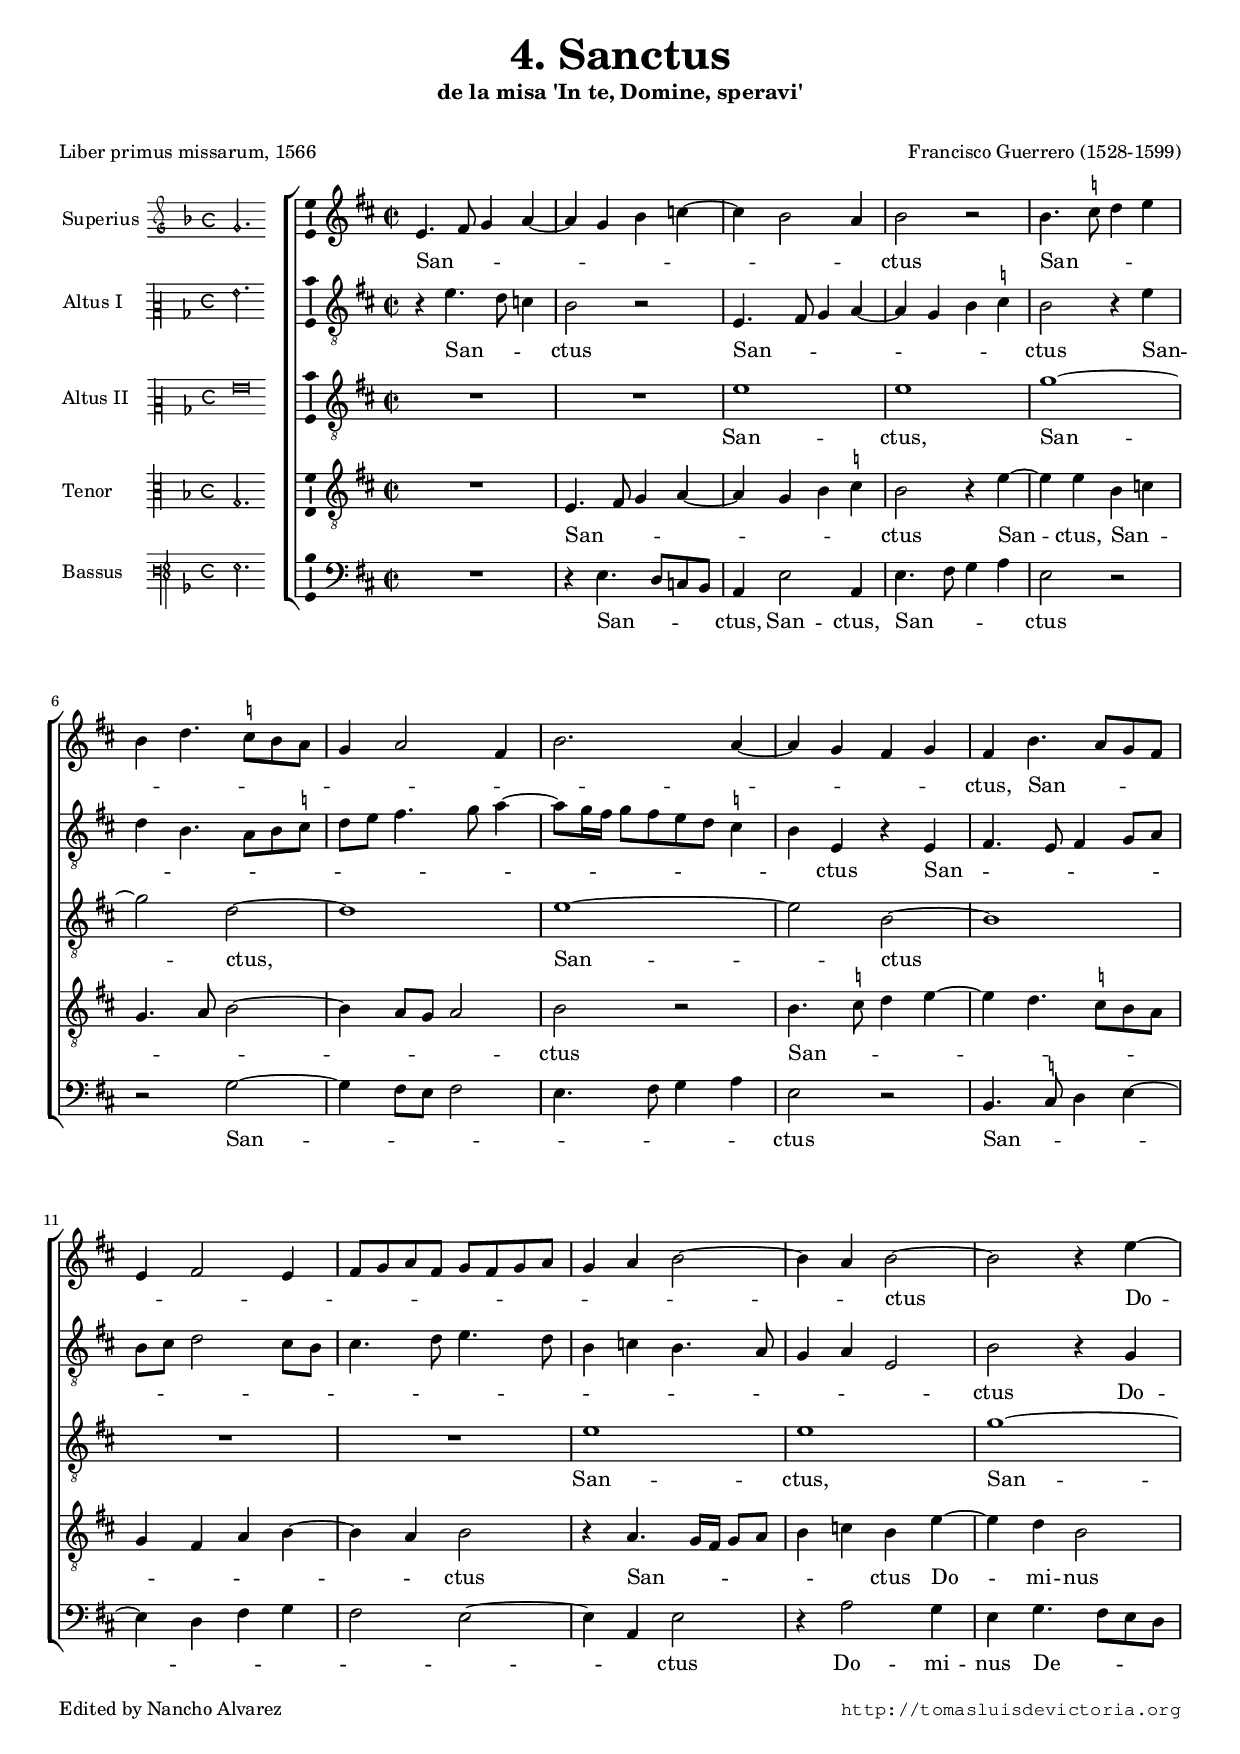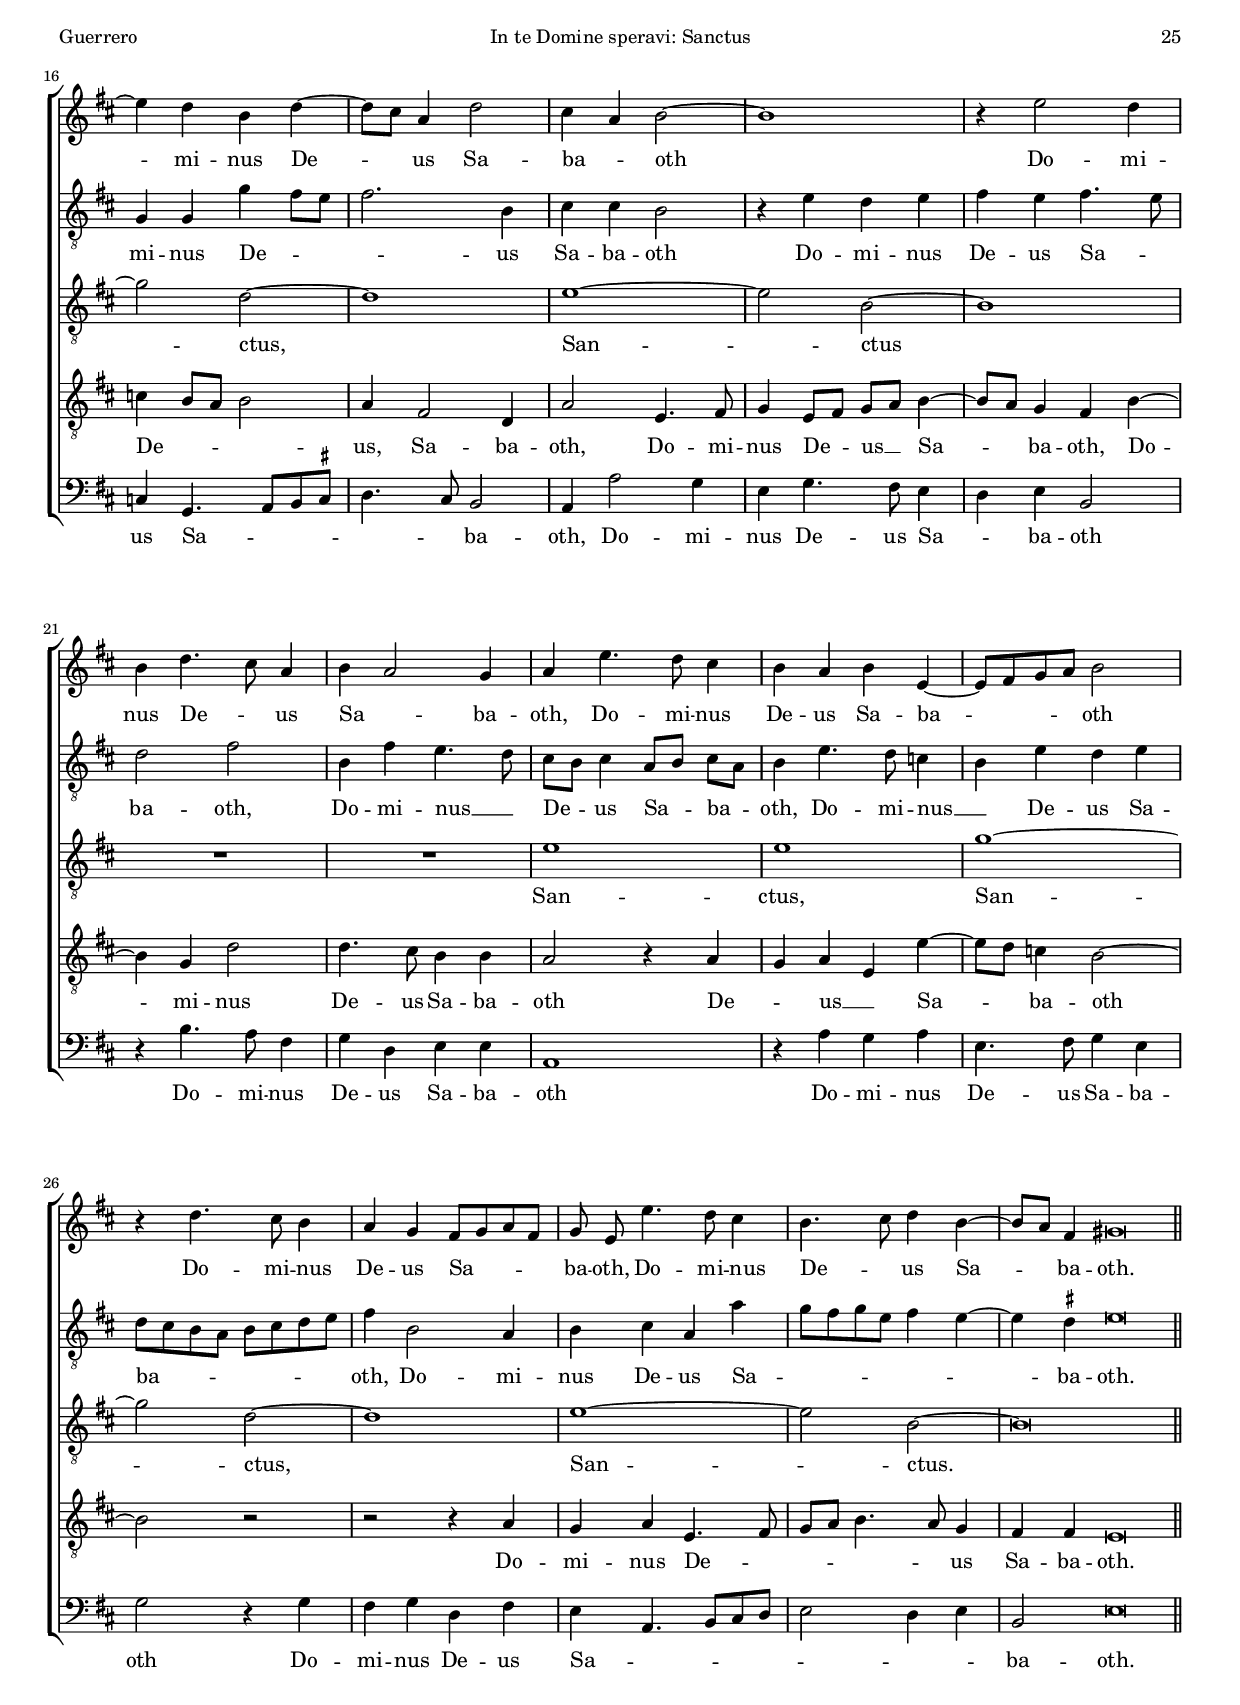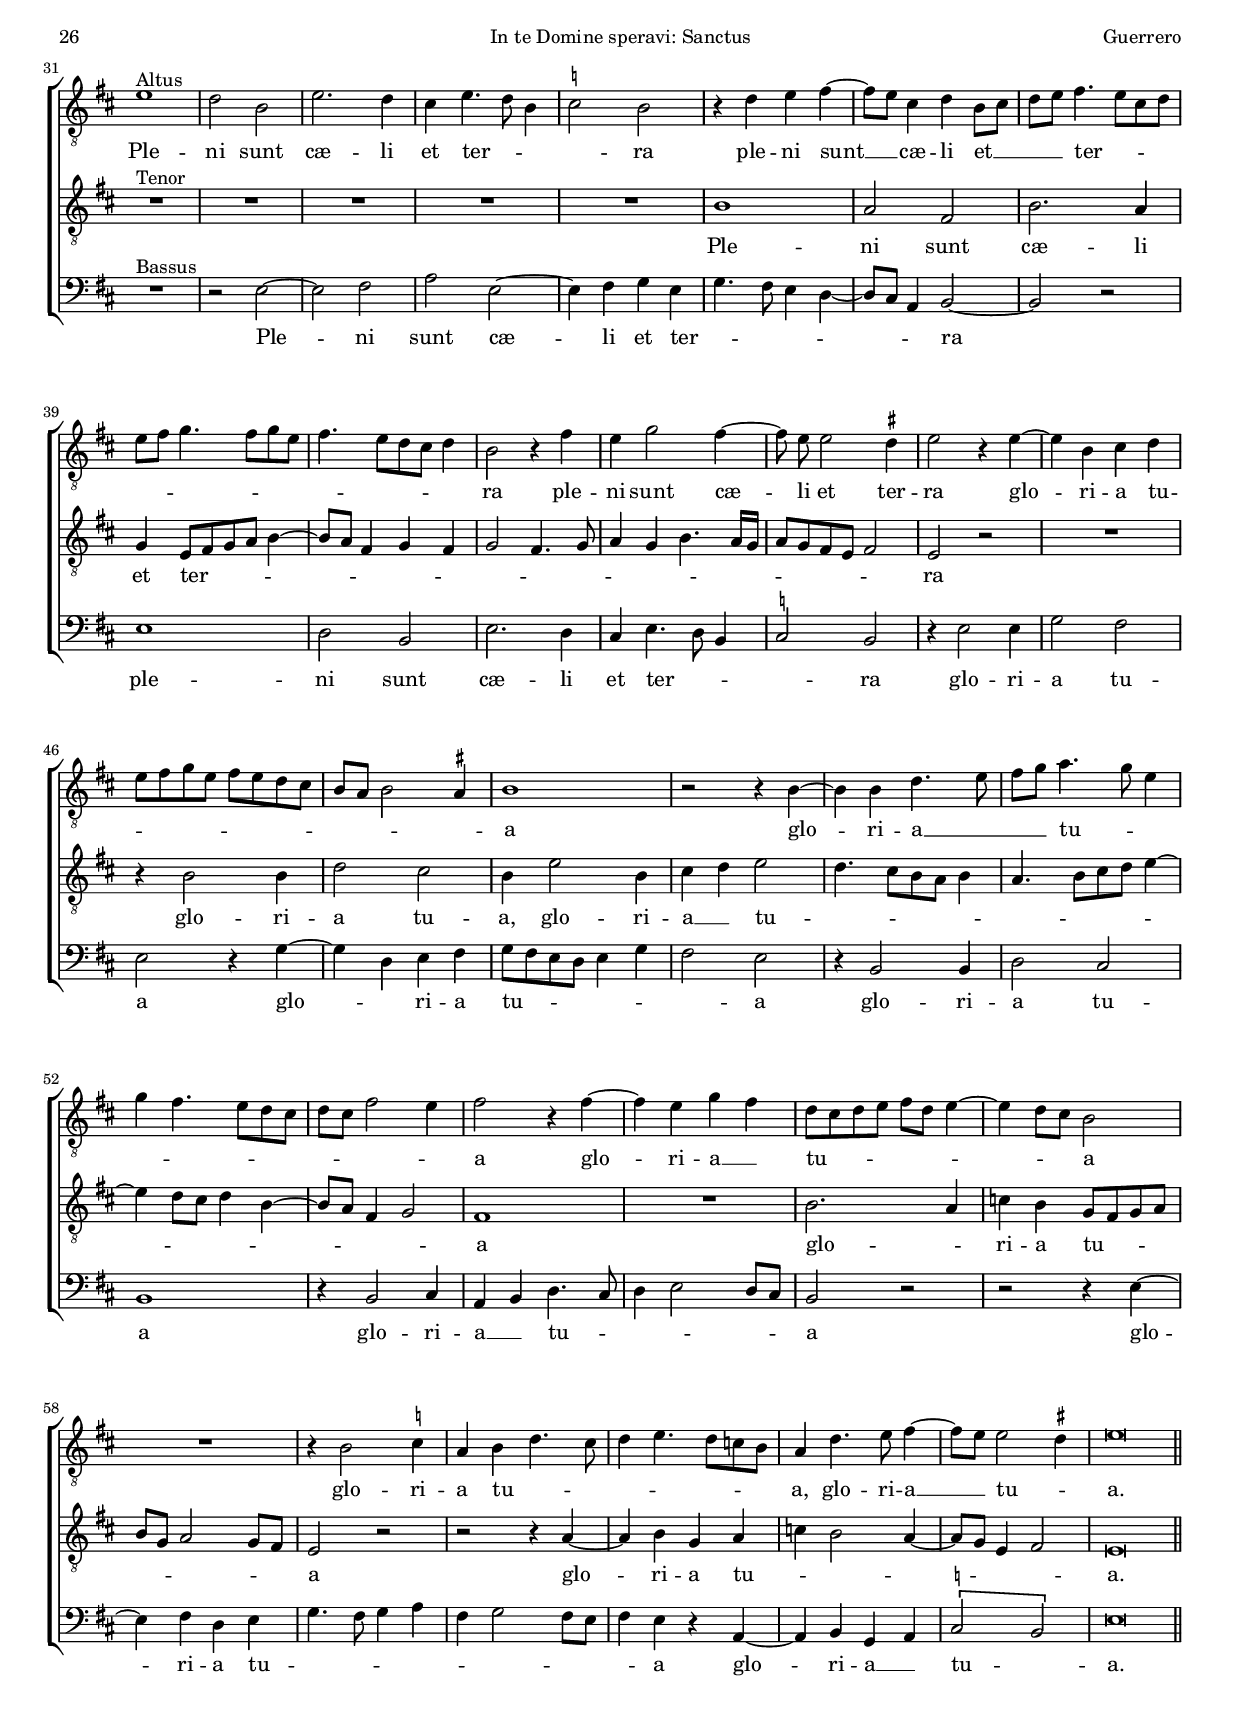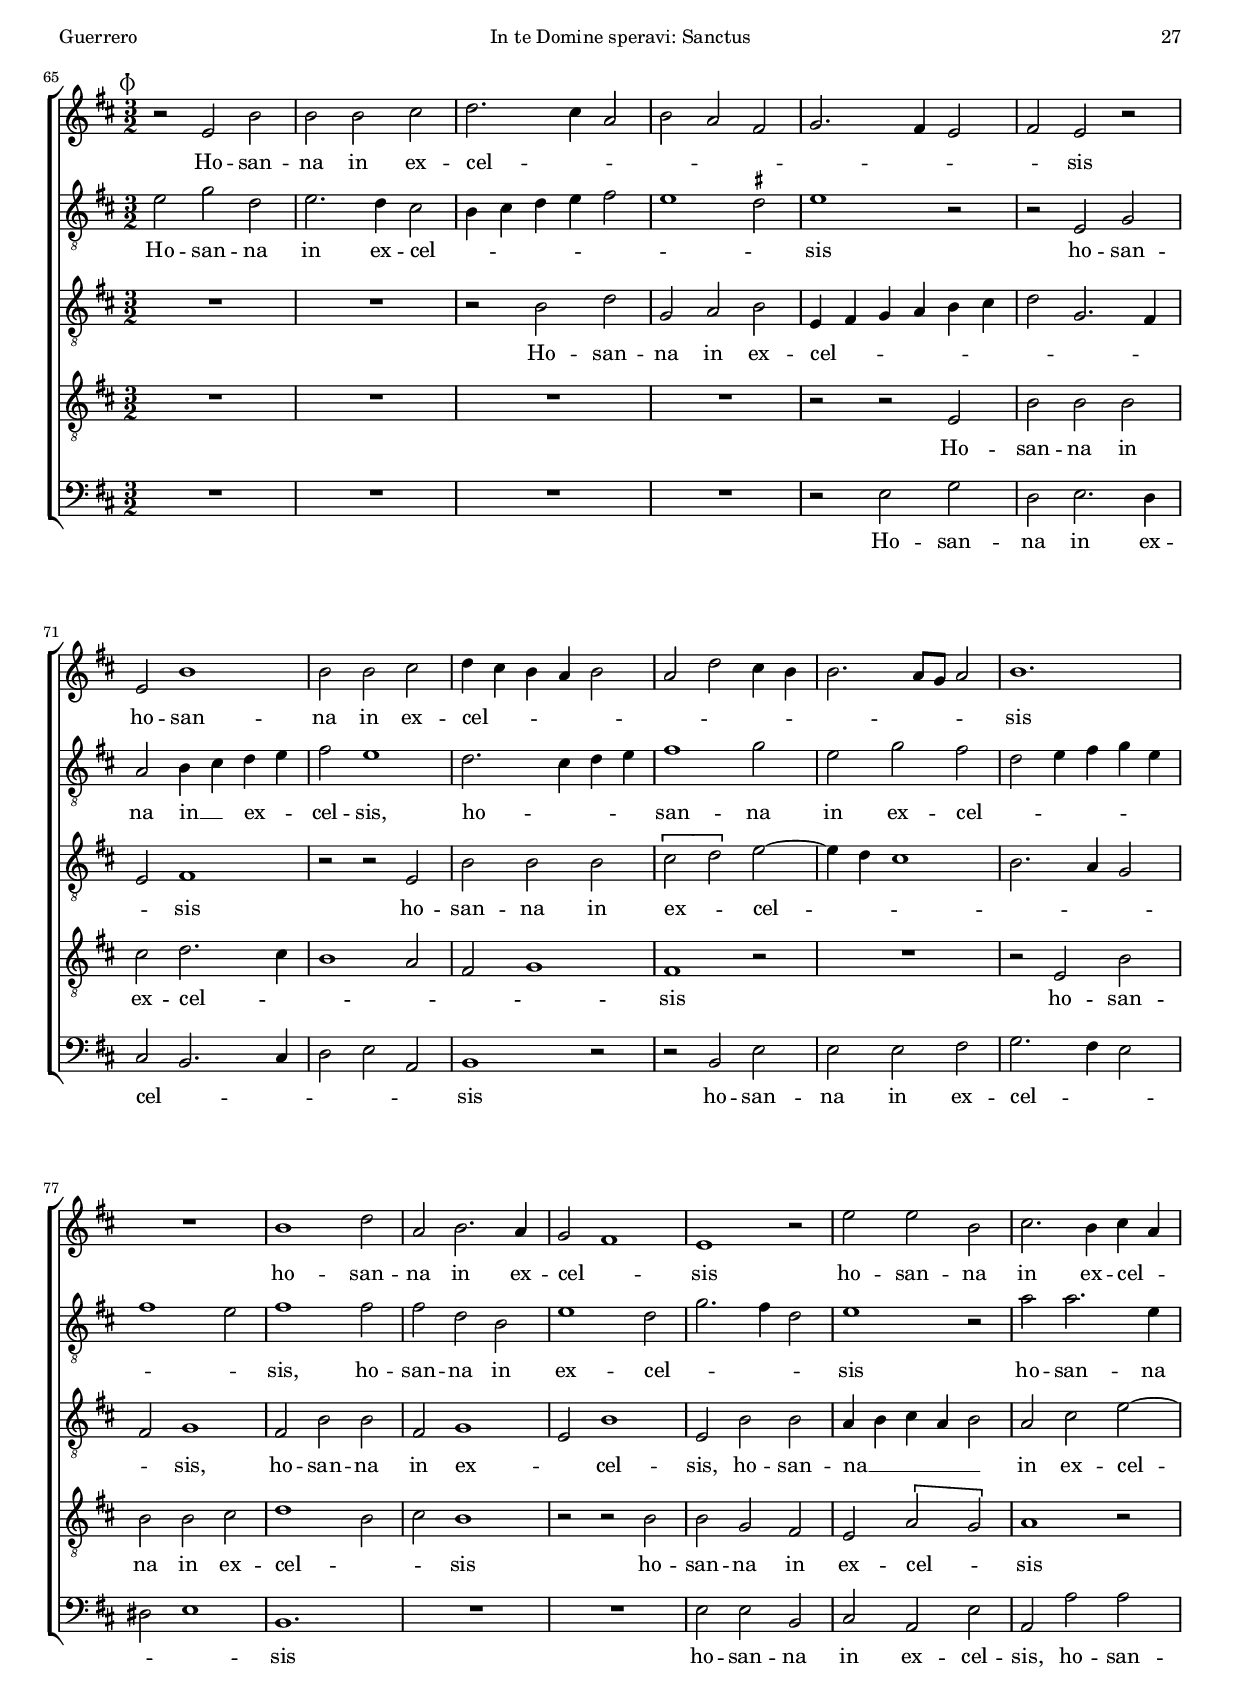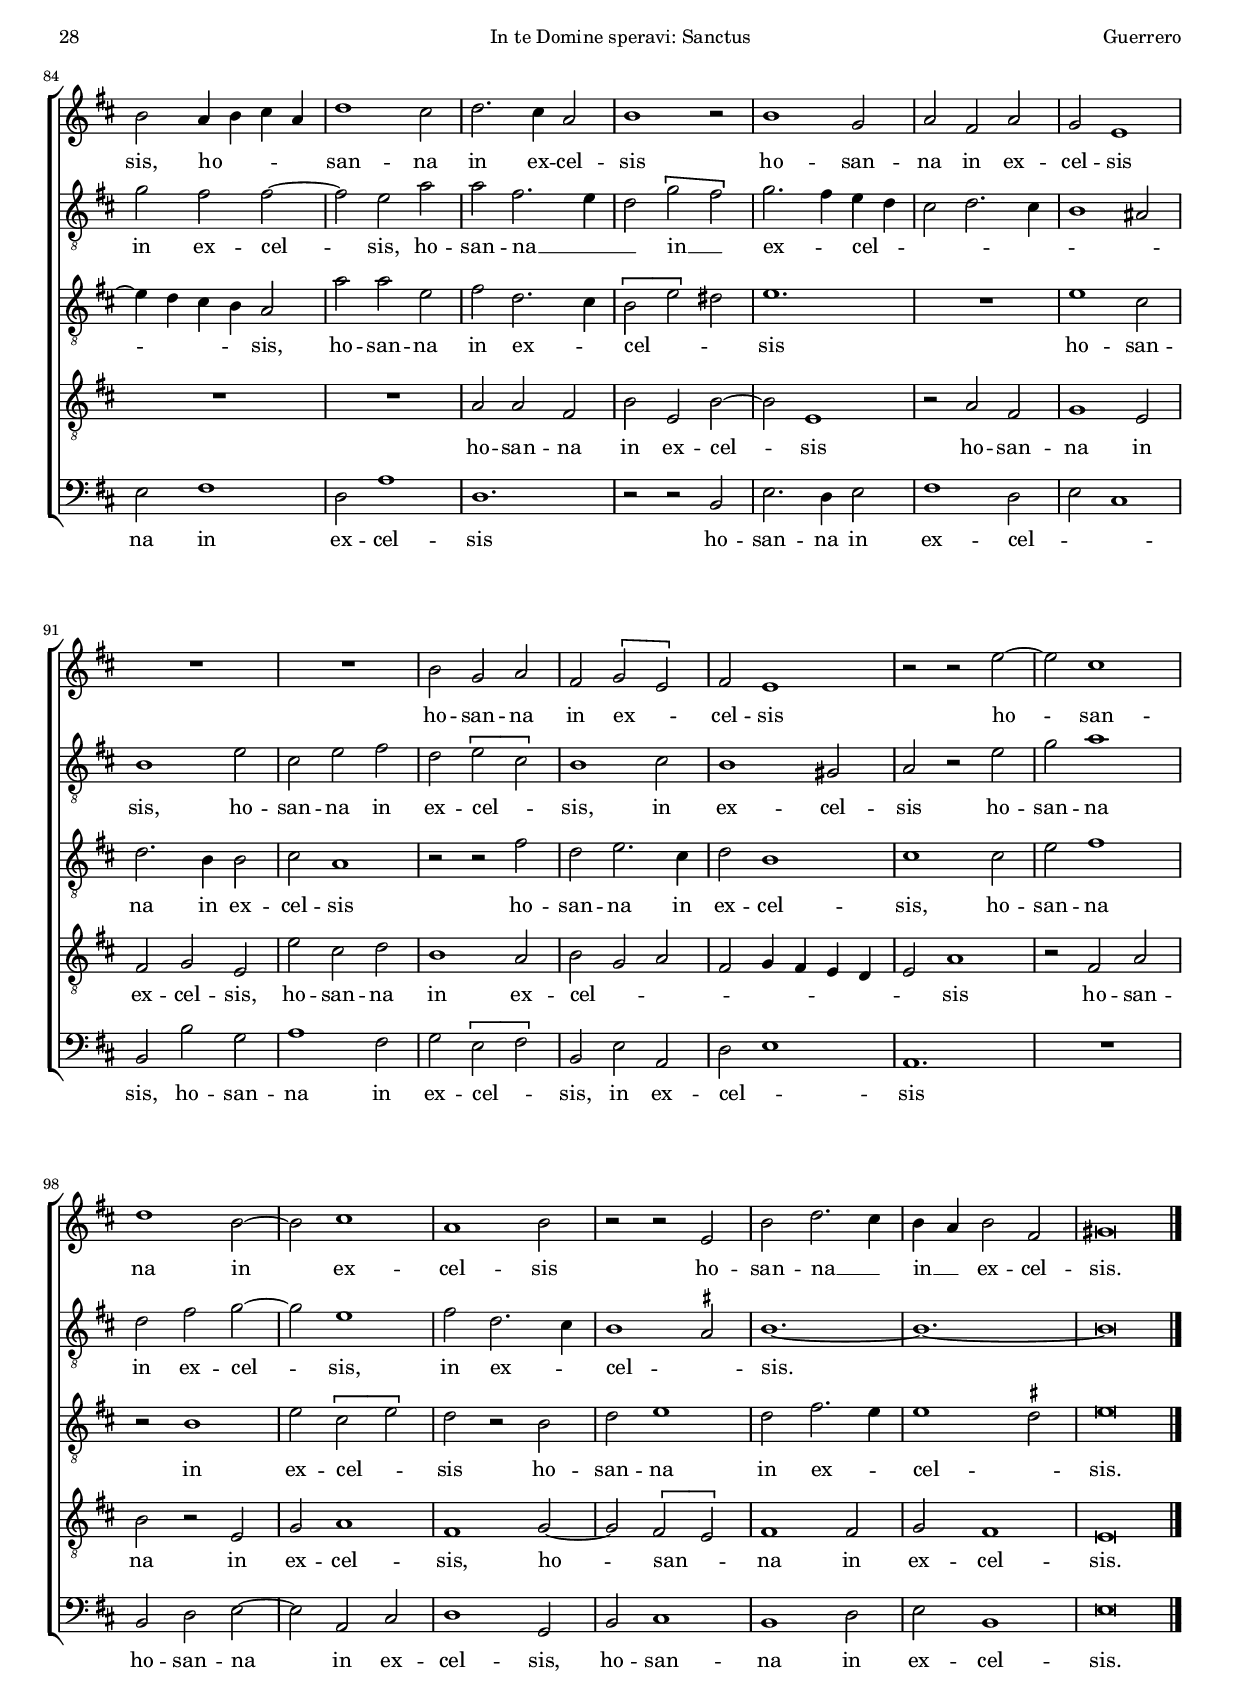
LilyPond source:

\version "2.22.0"

#(set-default-paper-size "a4")
#(set-global-staff-size 16.4)
#(ly:set-option 'point-and-click #f)
%mobile -s14.0 -i3.2

italicas=\override LyricText.font-shape = #'italic
rectas=\override LyricText.font-shape = #'upright
ss=\once \set suggestAccidentals = ##t
incipitwidth = 20
mt=#(define-music-function (offset) (number?) ; move lyric text
      #{ \once \override LyricText.X-offset = -$offset #})

htitle="In te Domine speravi: Sanctus"
hcomposer="Guerrero"

\header {
	title=\markup{\fontsize #3 "4. Sanctus"}
	subtitle="de la misa 'In te, Domine, speravi'"
	subsubtitle=\markup{\null \vspace #1 }
	composer="Francisco Guerrero (1528-1599)"
        pdfauthor=\composer
	%opus="(-)"
	poet="Liber primus missarum, 1566"
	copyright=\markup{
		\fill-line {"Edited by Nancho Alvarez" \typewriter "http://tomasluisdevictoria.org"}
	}
%	tagline=""
}

global={\key f \major \time 2/2 \skip 1*30 \bar "||" \pageBreak
				\skip 1*34 \bar "||" \break \time 3/2
	 \override Score.TimeSignature.break-visibility = #end-of-line-invisible
				\skip 1*3/2*40 \bar "|." }


cantus=\relative c''{
	g4. a8 bes4 c ~
	c bes d ees ~
	ees d2 c4
	d2 r2
	d4. \ss ees8 f4 g
	d f4. \ss ees8 d c
	bes4 c2 a4
	d2. c4 ~
	c bes a bes
	a d4. c8 bes a
	g4 a2 g4
	a8 bes c a bes a bes c
	bes4 c d2 ~
	d4 c d2 ~ 
	d r4 g ~ 
        \pageBreak %notablet
	g f d f ~
	f8 e c4 f2
	e4 c d2 ~
	d1
	r4 g2 f4
	d4 f4. e8 c4
	d4 c2 bes4
	c4 g'4. f8 e4
	d c d g, ~
	g8 a bes c d2
	r4 f4. e8 d4
	c4 bes a8 bes c a
	bes \noBeam g g'4. f8 e4
	d4. e8 f4 d ~
	d8 c a4 b\breve*1/4
	R1*34
	\once \override TextScript.X-offset = #-4
	s4*0^\markup{\musicglyph #'"timesig.mensural34"}
	r2 g d'
	d d e
	f2. e4 c2
	d c a
	bes2. a4 g2
	a g r
	g d'1
	d2 d e
	f4 e d c d2
	c f e4 d
	d2. c8 bes c2
	d1.
	R1*3/2
	d1 f2
	c d2. c4
	bes2 a1
	g r2
	g' g d
	e2. d4 e c
	d2 c4 d e c
	f1 e2
	f2. e4 c2
	d1 r2
	d1 bes2
	c a c
	bes g1
	R1*3/2*2
	d'2 bes c
	a \[bes g\]
	a g1
	r2 r g' ~
	g e1
	f d2 ~
	d e1
	c d2
	r2 r g,
	d' f2. e4 
	d c d2 a
	b\breve*3/4
}

altus=\relative c''{
	r4 g4. f8 ees4
	d2 r
	g,4. a8 bes4 c ~
	c bes d \ss ees
	d2 r4 g 
	f d4. c8 d \ss ees
	f g a4. bes8 c4 ~
	c8[ bes16 a] bes8[ a g f] \ss ees4
	d4 g, r g
	a4. g8 a4 bes8 c
	d e f2 e8 d
	e4. f8 g4. f8
	d4 ees d4. c8
	bes4 c g2
	d'2 r4 bes
	bes bes bes' a8 g
	a2. d,4
	e4 e d2
	r4 g f g
	a4 g a4. g8
	f2 a
	d,4 a' g4. f8
	e8[ d] e4 c8[ d] e[ c]
	d4 g4. f8 ees4
	d g f g
	f8 e d c d e f g
	a4 d,2 c4
	d e c c'
	bes8 a bes g a4 g ~
	g \ss fis g\breve*1/4
	s4*0^\markup{"Altus"}
	g1
	f2 d
	g2. f4
	e4 g4. f8 d4
	\ss ees2 d
	r4 f g a ~
	a8 g e4 f d8 e
	f g a4. g8 e f
	g a bes4. a8 bes g
	a4. g8[ f e] f4
	d2 r4 a'
	g bes2 a4 ~
	a8 \noBeam g g2 \ss fis4
	g2 r4 g ~
	g d e f
	g8 a bes g a g f e
	d c d2 \ss cis4
	d1
	r2 r4 d ~
	d d f4. g8
	a8 bes c4. bes8 g4
	bes a4. g8 f e
	f e a2 g4
	a2 r4 a ~
	a g bes a
	f8 e f g a f g4 ~
	g f8 e d2
	R1
	r4 d2 \ss ees4
	c d f4. e8 
	f4 g4. f8 ees d
	c4 f4. g8 a4 ~
	a8 g g2 \ss fis4 
	g\breve*1/2
	g2 bes f
	g2. f4 e2
	d4 e f g a2
	g1 \ss fis2
	g1 r2
	r2 g, bes
	c d4 e f g
	a2 g1
	f2. e4 f g
	a1 bes2
	g bes a
	f g4 a bes g
	a1 g2
	a1 a2 
	a f d
	g1 f2
	bes2. a4 f2
	g1 r2
	c2 c2. g4
	bes2 a a ~
	a g c 
	c a2. g4
	f2 \[bes a\]
	bes2. a4 g f
	e2 f2. e4
	d1 cis2
	d1 g2
	e2 g a
	f \[g e\]
	d1 e2
	d1 b2
	c2 r g'
	bes c1
	f,2 a bes ~
	bes g1
	a2 f2. e4
	d1 \ss cis2
	d1. ~
	d1. ~
	d\breve*3/4
}

altusdos=\relative c''{
	R1*2
	g1
	g
	bes ~
	bes2 f ~
	f1
	g1 ~
	g2 d ~
	d1
	R1*2
	g1
	g
	bes1 ~
	bes2 f ~
	f1
	g ~
	g2 d ~
	d1
	R1*2
	g1 
	g 
	bes ~
	bes2 f ~
	f1 
	g ~
	g2 d ~
	d\breve*1/2
	R1*34
	R1*3/2*2
	r2 d f
	bes, c d
	g,4 a bes c d e
	f2 bes,2. a4
	g2 a1
	r2 r
	g
	d' d d
	\[e f\] g ~
	g4 f e1
	d2. c4 bes2
	a2 bes1
	a2 d d
	a bes1
	g2 d'1
	g,2 d' d
	c4 d e c d2
	c2 e g ~
	g4 f e d c2
	c' c g 
	a f2. e4
	\[d2 g\] fis
	g1.
	R1*3/2
	g1 e2
	f2. d4 d2
	e2 c1
	r2 r a'
	f g2. e4
	f2 d1
	e e2
	g2 a1
	r2 d,1
	g2 \[e2 g\]
	f2 r d
	f g1
	f2 a2. g4
	g1 \ss fis2
	g\breve*3/4
}

tenor=\relative c'{
	R1
	g4. a8 bes4 c ~
	c bes d \ss ees
	d2 r4 g ~
	g g d ees
	bes4. c8 d2 ~
	d4 c8 bes c2
	d r
	d4. \ss ees8 f4 g ~
	g f4. \ss ees8 d c
	bes4 a c d ~
	d c d2
	r4 c4. bes16[ a] bes8[ c]
	d4 ees d g ~
	g f d2
	ees4 d8 c d2
	c4 a2 f4
	c'2 g4. a8
	bes4 g8 a bes c d4 ~
	d8 c bes4 a d ~
	d bes f'2
	f4. e8 d4 d
	c2 r4 c
	bes c g g' ~
	g8 f ees4 d2 ~
	d r
	r2 r4 c
	bes c g4. a8
	bes c d4. c8 bes4 
	a a g\breve*1/4
	s4*0^\markup{"Tenor"}
	R1*5
	d'1
	c2 a
	d2. c4
	bes4 g8[ a bes c] d4 ~
	d8 c a4 bes a
	bes2 a4. bes8
	c4 bes d4. c16 bes
	c8 bes a g a2
	g r
	R1
	r4 d'2 d4
	f2 e
	d4 g2 d4
	e4 f g2
	f4. e8[ d c] d4
	c4. d8[ e f] g4 ~
	g f8 e f4 d ~
	d8 c a4 bes2
	a1
	R1
	d2. c4
	ees4 d bes8 a bes c
	d bes c2 bes8 a
	g2 r
	r r4 c ~
	c d bes c
	ees4 d2 c4 ~
	c8 bes g4 a2 
	g\breve*1/2
	R1*3/2*4
	r2 r g
	d' d d
	e f2. e4
	d1 c2 
	a bes1
	a r2
	R1*3/2
	r2 g d'
	d d e
	f1 d2
	e d1
	r2 r d
	d bes a
	g \[c bes\]
	c1 r2
	R1*3/2*2
	c2 c a
	d g, d' ~
	d g,1
	r2 c a
	bes1 g2
	a bes g
	g' e f
	d1 c2
	d bes c
	a bes4 a g f
	g2 c1
	r2 a c
	d r g,
	bes c1
	a bes2 ~
	bes \[a g\]
	a1 a2
	bes a1
	g\breve*3/4
}

bassus=\relative c'{
	R1
	r4 g4. f8 ees d
	c4 g'2 c,4
	g'4. a8 bes4 c
	g2 r
	r bes ~
	bes4 a8 g a2
	g4. a8 bes4 c
	g2 r
	d4. \ss ees8 f4 g ~
	g f a bes
	a2 g ~
	g4 c, g'2
	r4 c2 bes4
	g bes4. a8 g f
	ees4 bes4. c8 d \ss e
	f4. e8 d2
	c4 c'2 bes4
	g bes4. a8 g4
	f4 g d2
	r4 d'4. c8 a4
	bes f g g
	c,1
	r4 c' bes c
	g4. a8 bes4 g
	bes2 r4 bes
	a bes f a
	g c,4. d8 e f
	g2 f4 g 
	d2 g\breve*1/4
	s4*0^\markup{"Bassus"}
	R1 
	r2 g ~
	g a
	c g ~
	g4 a bes g
	bes4. a8 g4 f ~
	f8 e c4 d2 ~
	d r
	g1
	f2 d
	g2. f4 e4 g4. f8 d4
	\ss ees2 d
	r4 g2 g4
	bes2 a
	g r4 bes ~
	bes f g a
	bes8 a g f g4 bes
	a2 g
	r4 d2 d4
	f2 e
	d1
	r4 d2 e4
	c4 d f4. e8
	f4 g2 f8 e
	d2 r
	r2 r4 g ~
	g a f g
	bes4. a8 bes4 c
	a4 bes2 a8 g 
	a4 g r4 c, ~
	c d bes c
	\ss \[ees2 d\]
	g\breve*1/2
	R1*3/2*4
	r2 g bes
	f g2. f4
	e2 d2. e4
	f2 g c,
	d1 r2
	r d g
	g g a
	bes2. a4 g2
	fis2 g1
	d1.
	R1*3/2*2
	g2 g d
	e c g'
	c, c' c
	g a1
	f2 c'1
	f,1.
	r2 r d
	g2. f4 g2
	a1 f2
	g e1
	d2 d' bes
	c1 a2
	bes \[g a\]
	d, g c,
	f g1
	c,1.
	R1*3/2
	d2 f g ~
	g c, e
	f1 bes,2
	d2 e1
	d1 f2
	g d1
	g\breve*3/4
}


textocantus=\lyricmode{
San -- _ _ _ _ _ _ _ _ ctus
San -- _ _ _ _ _ _ _ _ _ _ _ _ _ _ _ _ ctus,
San -- _ _ _ _ _ _ _ _ _ _ _ _ _ _ _ _ _ _ ctus
Do -- mi -- nus De -- _ us Sa -- ba -- _ oth
Do -- mi -- nus De -- _ us Sa -- _ ba -- oth,
Do -- mi -- nus De -- us Sa -- ba -- _ _ _ oth
Do -- mi -- \mt #.3 nus De -- us Sa -- _ _ _ ba -- oth,
Do -- mi -- \mt #.3 nus De -- _ us Sa -- _ ba -- oth.
Ho -- san -- na in ex -- cel -- _ _ _ _ _ _ _ _ _ sis
ho -- san -- na in ex -- cel -- _ _ _ _ _ _ _ _ _ _ _ _ sis
ho -- san -- na in ex -- cel -- _ sis
ho -- san -- na in ex -- cel -- _ sis,
ho -- _ _ _ san -- na in ex -- cel -- sis
ho -- san -- na in ex -- cel -- sis
ho -- san -- na in ex -- _ cel -- sis
ho -- san -- na in ex -- cel -- sis
ho -- san -- na __ _ in __ _ ex -- cel -- sis.
}

textoaltus=\lyricmode{
San -- _ _ ctus
San -- _ _ _ _ _ _ ctus
San -- _ _ _ _ _ _ _ _ _ _ _ _ _ _ _ _ _ _ ctus
San -- _ _ _ _ _ _ _ _ _ _ _ _ _ _ _ _ _ _ _ _ _ ctus
Do -- mi -- nus De -- _ _ _ us Sa -- ba -- oth
Do -- mi -- nus De -- us Sa -- _ ba -- oth,
Do -- mi -- nus __ _ De -- _ us Sa -- _ ba -- _ oth,
Do -- mi -- nus __ _ De -- us Sa -- ba -- _ _ _ _ _ _ _ oth,
Do -- mi -- nus De -- us Sa -- _ _ _ _ _ _ ba -- oth.
Ple -- ni sunt cæ -- li et ter -- _ _ _ ra
ple -- ni sunt __ _ cæ -- li et __ _ _ _ ter -- _ _ _ _ _ _ _ _ _ _ _ _ _ _ ra
ple -- ni sunt cæ -- li et ter -- ra
glo -- ri -- a tu -- _ _ _ _ _ _ _ _ _ _ _ _ a
glo -- ri -- a __ _ _ _ tu -- _ _ _ _ _ _ _ _ _ _ _ a
glo -- ri -- a __ _ tu -- _ _ _ _ _ _ _ _ a
glo -- ri -- a tu -- _ _ _ _ _ _ _ a,
glo -- ri -- a __ _ tu -- _ a.
Ho -- san -- na in ex -- cel -- _ _ _ _ _ _ _ sis
ho -- san -- na in __ _ ex -- _ cel -- sis,
ho -- _ _ _ san -- na in ex -- cel -- _ _ _ _ _ _ _ sis,
ho -- san -- na in ex -- cel -- _ _ _ sis
ho -- san -- na in ex -- cel -- sis,
ho -- san -- na __ _ _ in __ _ ex -- _ cel -- _ _ _ _ _ _ sis,
ho -- san -- na in ex -- cel -- _ sis,
in ex -- cel -- sis
ho -- san -- na in ex -- cel -- sis,
in ex -- _ cel -- _ sis.
}

textoaltusdos=\lyricmode{
San -- ctus,
San -- ctus,
San -- ctus
San -- ctus,
San -- ctus,
San -- ctus
San -- ctus,
San -- ctus,
San -- ctus.
Ho -- san -- na in ex -- cel -- _ _ _ _ _ _ _ _ _ sis
ho -- san -- na in ex -- _ cel -- _ _ _ _ _ _ sis,
ho -- san -- na in ex -- _ cel -- sis,
ho -- san -- na __ _ _ _ _ in ex -- cel -- _ _ _ sis,
ho -- san -- na in ex -- _ cel -- _ _ sis
ho -- san -- na in ex -- cel -- sis
ho -- san -- na in ex -- cel -- sis,
ho -- san -- na in ex -- cel -- _ sis
ho -- san -- na in ex -- _ cel -- _ sis.
}

textotenor=\lyricmode{
San -- _ _ _ _ _ _ ctus
San -- ctus,
San -- _ _ _ _ _ _ _ ctus
San -- _ _ _ _ _ _ _ _ _ _ _ _ ctus
San -- _ _ _ _ _ _ ctus Do -- mi -- nus De -- _ _ _ us,
Sa -- ba -- oth,
Do -- mi -- nus De -- _ us __ _ Sa -- _ ba -- oth,
Do -- mi -- nus De -- us Sa -- ba -- oth
De -- _ us __ _ Sa -- _ ba -- oth
Do -- mi -- nus De -- _ _ _ _ _ us Sa -- ba -- oth.
Ple -- ni sunt cæ -- li et ter -- _ _ _ _ _ _ _ _ _ _ _ _ _ _ _ _ _ _ _ _ _ ra
glo -- ri -- a tu -- a,
glo -- ri -- a __ _ tu -- _ _ _ _ _ _ _ _ _ _ _ _ _ _ _ _ _ a
glo -- _ ri -- a tu -- _ _ _ _ _ _ _ _ a
glo -- ri -- a tu -- _ _ _ _ _ _ a.
Ho -- san -- na in ex -- cel -- _ _ _ _ _ sis
ho -- san -- na in ex -- cel -- _ _ sis
ho -- san -- na in ex -- cel -- _ sis
ho -- san -- na in ex -- cel -- sis
ho -- san -- na in ex -- cel -- sis,
ho -- san -- na in ex -- cel -- _ _ _ _ _ _ _ _ sis
ho -- san -- na in ex -- cel -- sis,
ho -- san -- _ na in ex -- cel -- sis.
}

textobassus=\lyricmode{
San -- _ _ _ ctus,
San -- ctus,
San -- _ _ _ ctus
San -- _ _ _ _ _ _ _ ctus
San -- _ _ _ _ _ _ _ _ _ ctus
Do -- mi -- nus De -- _ _ _ us Sa -- _ _ _ _ _ ba -- oth,
Do -- mi -- nus De -- us Sa -- _ ba -- oth
Do -- mi -- nus De -- us Sa -- ba -- oth
Do -- mi -- nus De -- us Sa -- ba -- oth
Do -- mi -- nus De -- us Sa -- _ _ _ _ _ _ _ ba -- oth.
Ple -- ni sunt cæ -- li et ter -- _ _ _ _ _ _ ra
ple -- ni sunt cæ -- li et ter -- _ _ _ ra
glo -- ri -- a tu -- a
glo -- _ ri -- a tu -- _ _ _ _ _ _ a
glo -- ri -- a tu -- a
glo -- ri -- a __ _ tu -- _ _ _ _ _ a
glo -- ri -- a tu -- _ _ _ _ _ _ _ _ _ a
glo -- ri -- a __ _ tu -- _ a.
Ho -- san -- na in ex -- cel -- _ _ _ _ _ sis
ho -- san -- na in ex -- cel -- _ _ _ _ sis
ho -- san -- na in ex -- cel -- sis,
ho -- san -- na in ex -- cel -- sis
ho -- san -- na in ex -- cel -- _ _ sis,
ho -- san -- na in ex -- cel -- _ sis,
in ex -- cel -- _ sis
ho -- san -- na in ex -- cel -- sis,
ho -- san -- na in ex -- cel -- sis.
}


incipitcantus=\markup{
	\score{
		{ 
		\set Staff.instrumentName="Superius "
		\override NoteHead.style = #'neomensural
		\override Rest.style = #'neomensural
		\override Staff.TimeSignature.style = #'neomensural
		\cadenzaOn 
		\clef "petrucci-g"
		\key f \major
		\time 4/4
		g'2.
		} 
	\layout {
		\context {\Voice
			\remove Ligature_bracket_engraver
			\consists Mensural_ligature_engraver
		}
		line-width=\incipitwidth
		indent = 0
	}
	}
}

incipitaltus=\markup{
	\score{
		{ 
		\set Staff.instrumentName="Altus I    "
		\override NoteHead.style = #'neomensural 
		\override Rest.style = #'neomensural
		\override Staff.TimeSignature.style = #'neomensural
		\cadenzaOn 
		\clef "petrucci-c2"
		\key f \major
		\time 4/4
		g'2.
		} 
	\layout {
		\context {\Voice
			\remove Ligature_bracket_engraver
			\consists Mensural_ligature_engraver
		}
		line-width=\incipitwidth
		indent = 0
	}
	}
}


incipitaltusdos=\markup{
	\score{
		{ 
		\set Staff.instrumentName="Altus II   "
		\override NoteHead.style = #'neomensural
		\override Rest.style = #'neomensural
		\override Staff.TimeSignature.style = #'neomensural
		\cadenzaOn 
		\clef "petrucci-c2"
		\key f \major
		\time 4/4
		g'\breve
		} 
	\layout {
		\context {\Voice
			\remove Ligature_bracket_engraver
			\consists Mensural_ligature_engraver
		}
		line-width=\incipitwidth
		indent = 0
	}
	}
}

incipittenor=\markup{
	\score{
		{ 
		\set Staff.instrumentName="Tenor      "
		\override NoteHead.style = #'neomensural 
		\override Rest.style = #'neomensural
		\override Staff.TimeSignature.style = #'neomensural
		\cadenzaOn 
		\clef "petrucci-c3"
		\key f \major
		\time 4/4
		g2.
		} 
	\layout {
		\context {\Voice
			\remove Ligature_bracket_engraver
			\consists Mensural_ligature_engraver
		}
		line-width=\incipitwidth
		indent=0
	}
	}
}

incipitbassus=\markup{
	\score{
		{ 
		\set Staff.instrumentName="Bassus    "
		\override NoteHead.style = #'neomensural 
		\override Rest.style = #'neomensural
		\override Staff.TimeSignature.style = #'neomensural
		\cadenzaOn 
		\clef "petrucci-f3"
		\key f \major
		\time 4/4
		g2.
		} 
	\layout {
		\context {\Voice
			\remove Ligature_bracket_engraver
			\consists Mensural_ligature_engraver
		}
		line-width=\incipitwidth
		indent = 0
	}
	}
}



\score {\transpose c' a{
\new ChoirStaff<<

	\new Staff <<\global
	\new Voice="v1" {
		\set Staff.instrumentName=\incipitcantus
		\clef "treble"
		\cantus }
	\new Lyrics \lyricsto "v1" {\textocantus }
	>>

	\new Staff << \global
	\new Voice="v2" {
		\set Staff.instrumentName=\incipitaltus
		\clef "G_8" 
		\altus }
	\new Lyrics \lyricsto "v2" {\textoaltus }
	>>

	\new Staff <<\global
	\new Voice="v5" {
		\set Staff.instrumentName=\incipitaltusdos
		\clef "G_8"
		\altusdos }
	\new Lyrics \lyricsto "v5" {\textoaltusdos }
	>>
	
	\new Staff <<\global
	\new Voice="v3" {
		\set Staff.instrumentName=\incipittenor
		\clef "G_8"
		\tenor }
	\new Lyrics \lyricsto "v3" {\textotenor }
	>>

	\new Staff <<\global
	\new Voice="v4" {
		\set Staff.instrumentName=\incipitbassus
		\clef "bass" 
		\bassus }
	\new Lyrics \lyricsto "v4" {\textobassus }
	>>
	
>>

	}%transpose

\layout{ 
	\context {\Lyrics 
		\override VerticalAxisGroup.staff-affinity = #UP
		\override VerticalAxisGroup.nonstaff-relatedstaff-spacing =
			#'((basic-distance . 0) (minimum-distance . 0) (padding . 1))
		\override LyricText.font-size = #1.2
		\override LyricHyphen.minimum-distance = #0.5
	}
	\context {\Score 
		tempoHideNote = ##t
		\override BarNumber.padding = #2 
	}
	\context {\Voice 
		%melismaBusyProperties = #'()
		%autoBeaming = ##f
	}
	\context {\Staff 
                \RemoveEmptyStaves
                %\override VerticalAxisGroup.remove-first = ##t
		\override VerticalAxisGroup.staff-staff-spacing =
			#'((basic-distance . 11) (minimum-distance . 0) (padding . 1))
		\consists Ambitus_engraver 
		\override LigatureBracket.padding = #1
	}
}

%\midi { \mtempo }

}


\paper{
	evenHeaderMarkup=\markup  \fill-line { \fromproperty #'page:page-number-string \htitle \hcomposer }
	oddHeaderMarkup= \markup  \fill-line { \on-the-fly #not-first-page \hcomposer \on-the-fly #not-first-page \htitle \on-the-fly #not-first-page \fromproperty #'page:page-number-string }
	system-count=17
	page-count = 5
	ragged-last-bottom = ##f
	indent=4.0\cm
	system-system-spacing =
	#'((basic-distance . 20) (minimum-distance . 0) (padding . 5))
	top-system-spacing = % header
	#'((basic-distance . 10) (minimum-distance . 0) (padding . 0))
	last-bottom-spacing = % footer
	#'((basic-distance . 12) (minimum-distance . 0) (padding . 0))
	markup-system-spacing.padding = #1.5

first-page-number=24
oddHeaderMarkup=\markup \fill-line {\hcomposer \htitle \fromproperty #'page:page-number-string }
evenHeaderMarkup=\markup \fill-line {\on-the-fly #not-first-page \fromproperty #'page:page-number-string \on-the-fly #not-first-page \htitle \on-the-fly #not-first-page \hcomposer }
}


